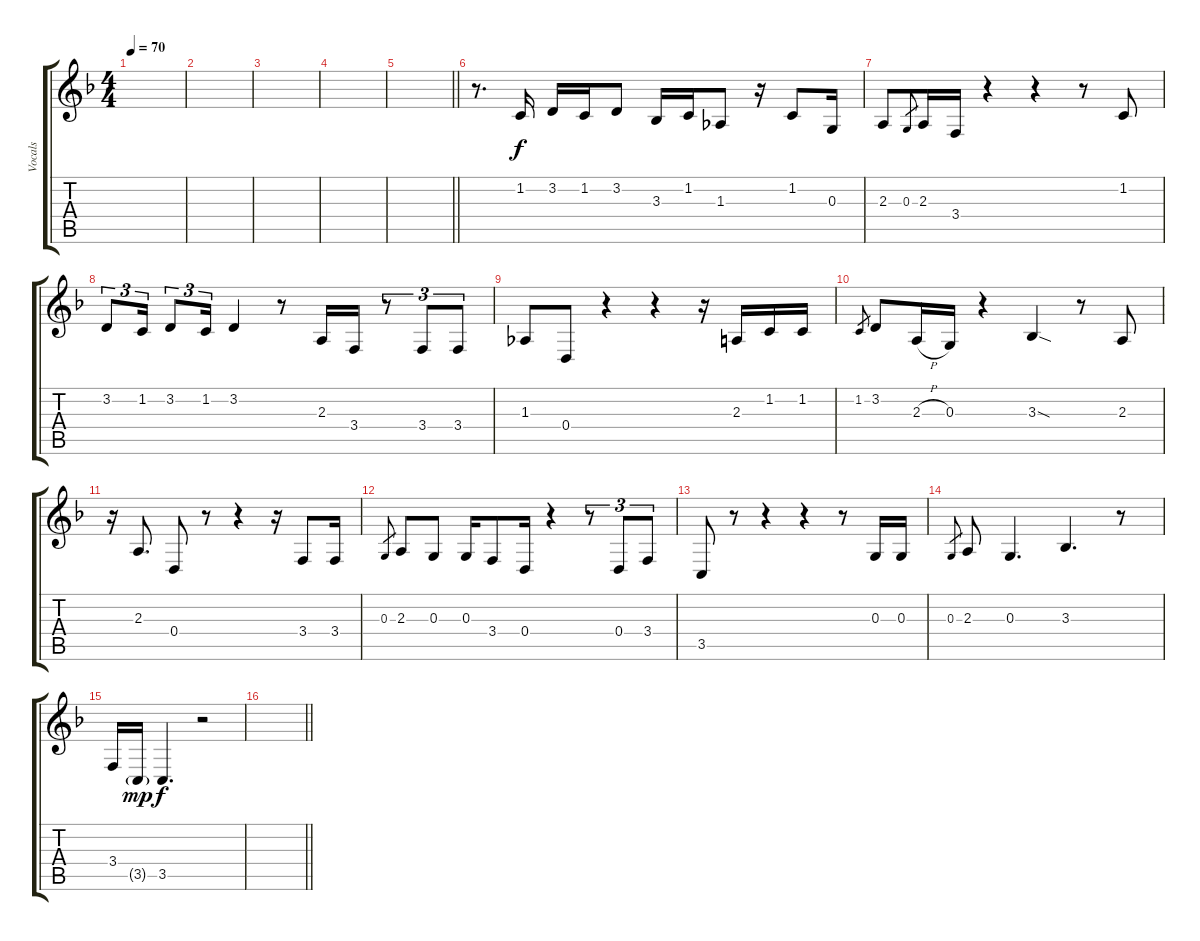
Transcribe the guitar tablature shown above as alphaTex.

\track ("Vocals" "Vocals") {instrument tenorsax}
\staff {score tabs}
\tuning (E4 B3 G3 D3 A2 E2) {hide}
\ts (4 4)
\tempo 70
\clef g2
\ks f
|
|
|
|
\barLineRight lightlight
|
r.8{d} 1.2.16 3.2.16 1.2.16 3.2.8 3.3.16 1.2.16 1.3.8 r.16 1.2.8 0.3.16 |
2.3.8 0.3.8{gr} 2.3.16 3.4.16 r.4 r.4 r.8 1.2.8 |
3.2.8{tu (3 2)} 1.2.16{tu (3 2)} 3.2.8{tu (3 2)} 1.2.16{tu (3 2)} 3.2.4 r.8 2.3.16 3.4.16 r.8{tu (3 2)} 3.4.8{tu (3 2)} 3.4.8{tu (3 2)} |
1.3.8 0.4.8 r.4 r.4 r.16 2.3.16 1.2.16 1.2.16 |
1.2.8{gr} 3.2.8 2.3{h}.16 0.3.16 r.4 3.3{sod}.4 r.8 2.3.8 |
r.16 2.3.8{d} 0.4.8 r.8 r.4 r.16 3.4.8 3.4.16 |
0.3.8{gr} 2.3.8 0.3.8 0.3.16 3.4.8 0.4.16 r.4 r.8{tu (3 2)} 0.4.8{tu (3 2)} 3.4.8{tu (3 2)} |
3.5.8 r.8 r.4 r.4 r.8 0.3.16 0.3.16 |
0.3.8{gr} 2.3.8 0.3.4{d} 3.3.4{d} r.8 |
3.4.16 3.5{g}.16{dy mp} 3.5.4{d dy f} r.2 |
\barLineRight lightlight
